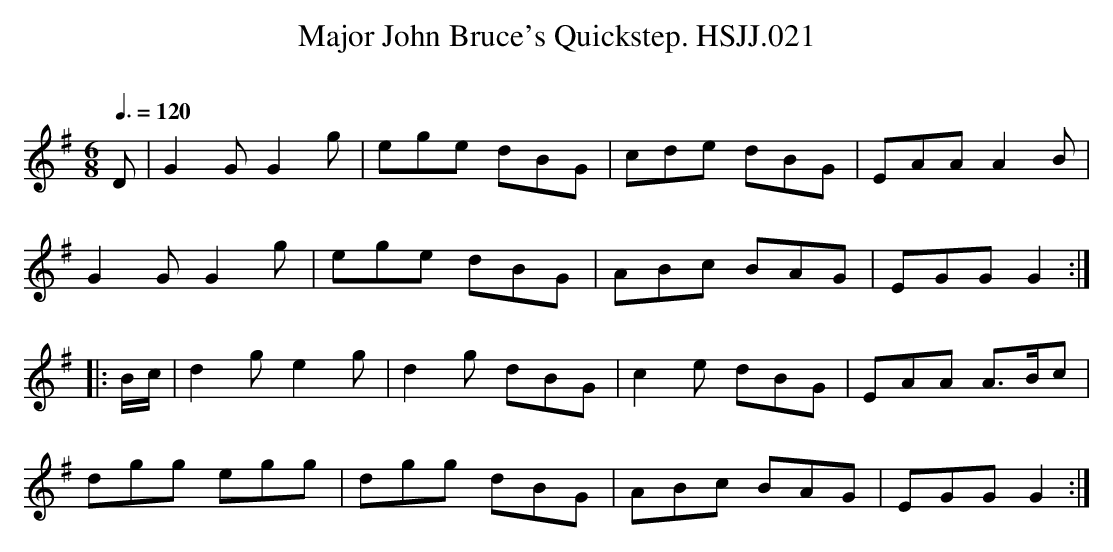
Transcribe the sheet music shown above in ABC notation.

X:1
T:Major John Bruce's Quickstep. HSJJ.021
M:6/8
L:1/8
Q:3/8=120
O:
K:G
D|G2GG2g|ege dBG|cde dBG|EAAA2B|
G2GG2g|ege dBG|ABc BAG|EGGG2:|
|:B/c/|d2ge2g|d2g dBG|c2e dBG|EAA A>Bc|
dgg egg|dgg dBG|ABc BAG|EGGG2:|
